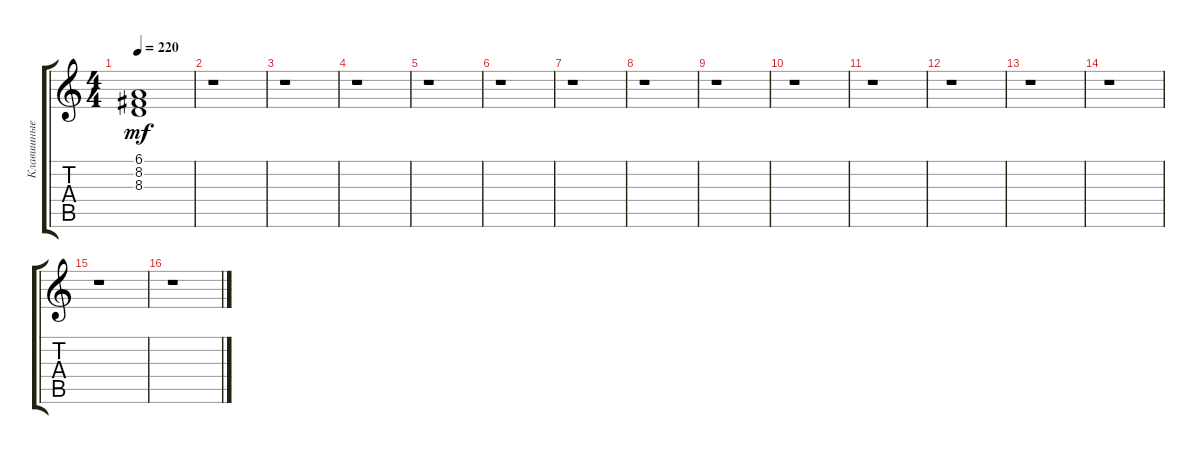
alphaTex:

\track ("Клавишные ( right )" "Клавишные ") {instrument choiraahs}
\staff {score tabs}
\tuning (Eb4 Bb3 Gb3 Db3 Ab2 Eb2) {hide}
\ts (4 4)
\tempo 220
\clef g2
\ks c
(6.1 8.2 8.3).1{dy mf} |
r.1 |
r.1 |
r.1 |
r.1 |
r.1 |
r.1 |
r.1 |
r.1 |
r.1 |
r.1 |
r.1 |
r.1 |
r.1 |
r.1 |
r.1
